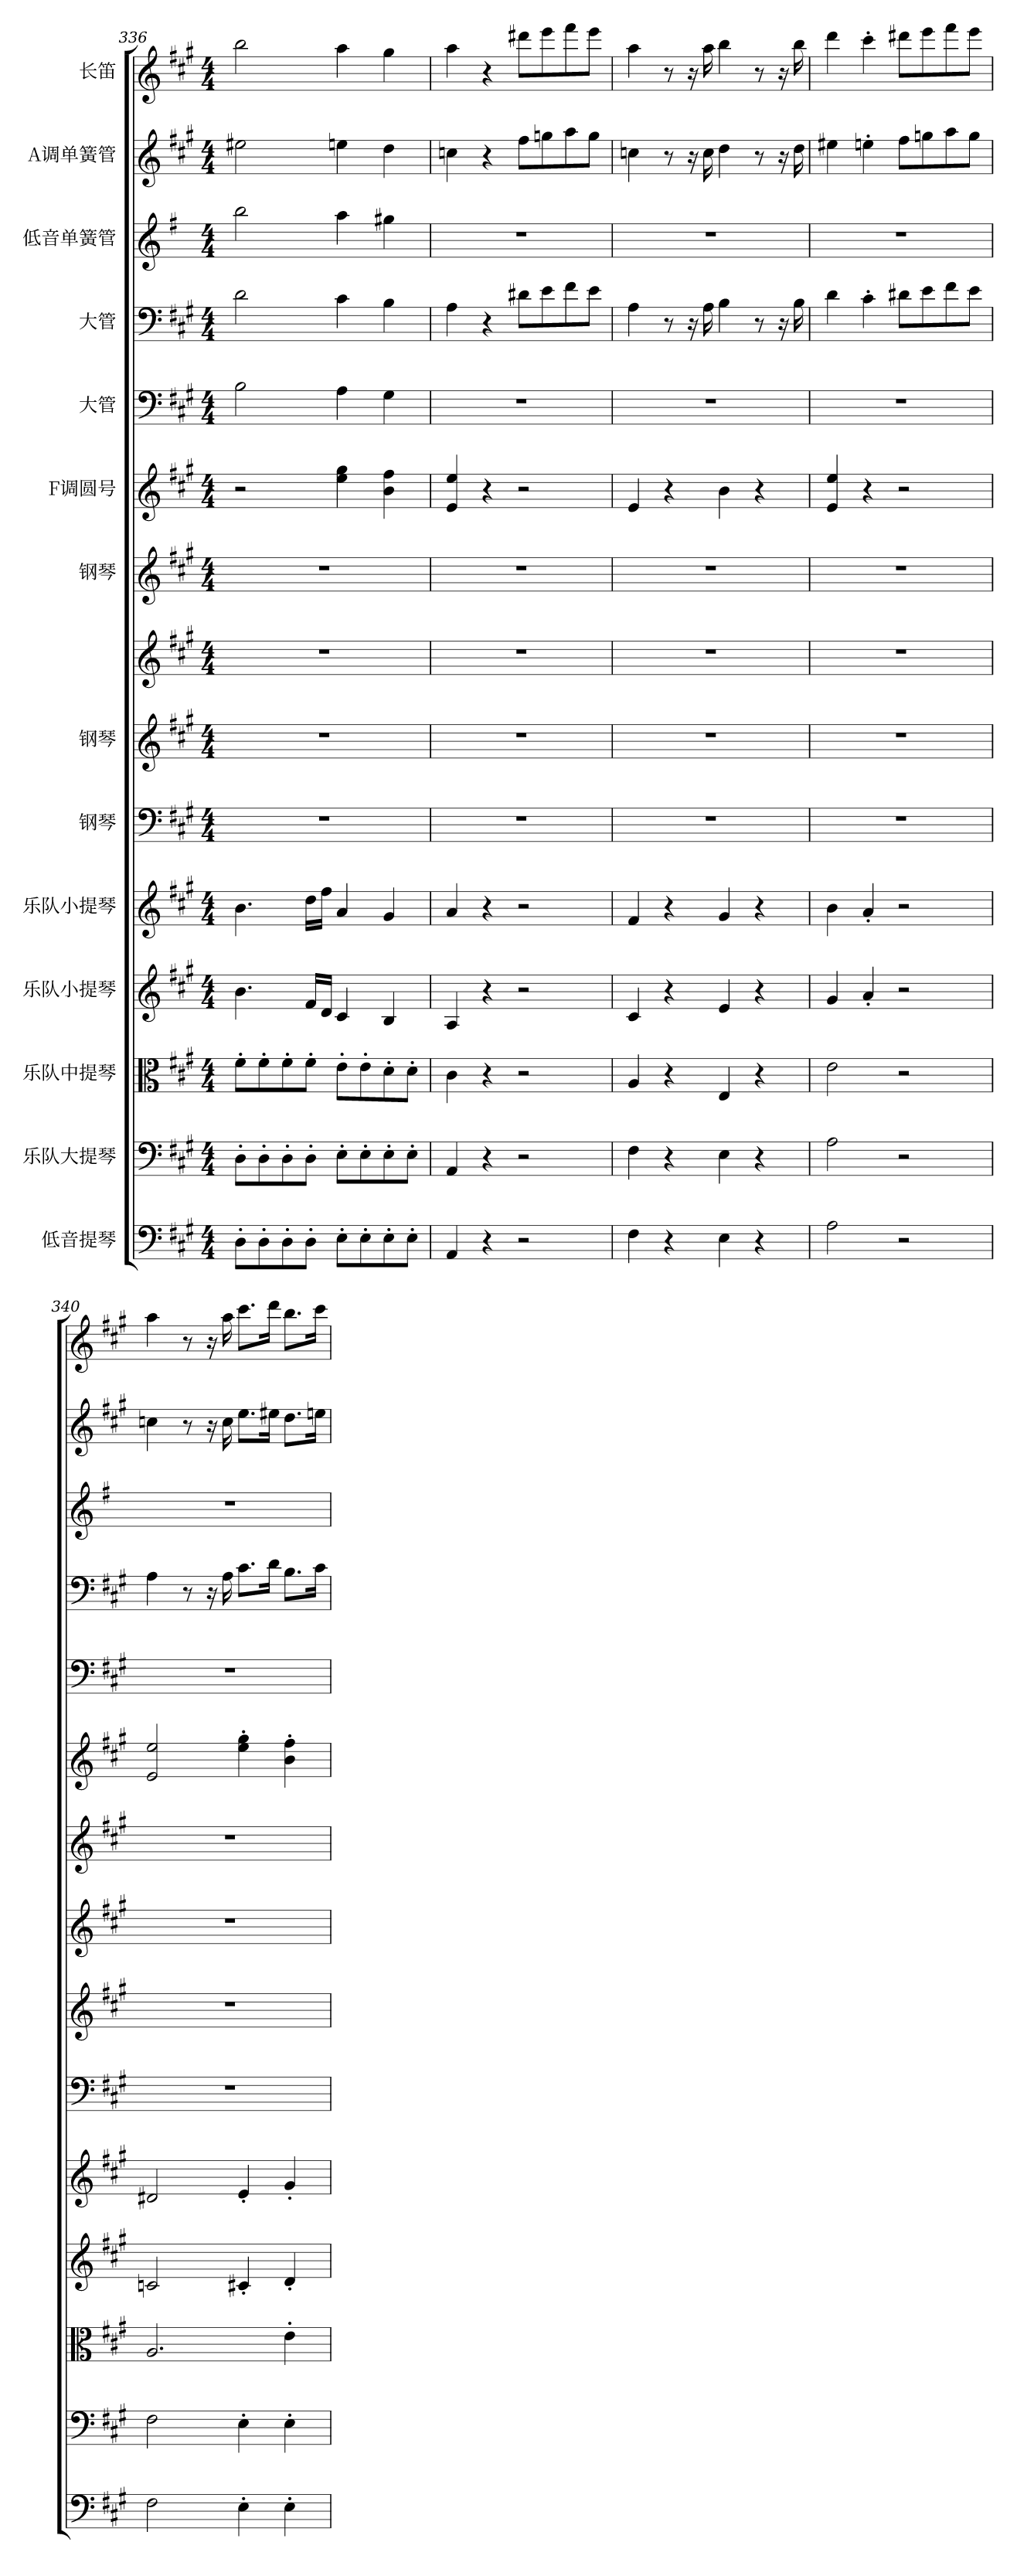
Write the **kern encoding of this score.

**kern	**kern	**kern	**kern	**kern	**kern	**kern	**kern	**kern	**kern	**kern	**kern	**kern	**kern	**kern
*part14	*part13	*part12	*part11	*part10	*part9	*part8	*part8	*part7	*part6	*part5	*part4	*part3	*part2	*part1
*staff15	*staff14	*staff13	*staff12	*staff11	*staff10	*staff9	*staff8	*staff7	*staff6	*staff5	*staff4	*staff3	*staff2	*staff1
*I"低音提琴	*I"乐队大提琴	*I"乐队中提琴	*I"乐队小提琴	*I"乐队小提琴	*I"钢琴	*I"钢琴	*	*I"钢琴	*I"F调圆号	*I"大管	*I"大管	*I"低音单簧管	*I"A调单簧管	*I"长笛
*clefF4	*clefF4	*clefC3	*clefG2	*clefG2	*clefF4	*clefG2	*clefG2	*clefG2	*clefG2	*clefF4	*clefF4	*clefG2	*clefG2	*clefG2
*ITrd7c12	*	*	*	*	*	*	*	*	*ITrd4c7	*	*	*ITrd8c14	*ITrd2c3	*
*k[f#c#g#]	*k[f#c#g#]	*k[f#c#g#]	*k[f#c#g#]	*k[f#c#g#]	*k[f#c#g#]	*k[f#c#g#]	*k[f#c#g#]	*k[f#c#g#]	*k[f#c#]	*k[f#c#g#]	*k[f#c#g#]	*k[f#]	*k[f#c#g#d#a#e#]	*k[f#c#g#]
*M4/4	*M4/4	*M4/4	*M4/4	*M4/4	*M4/4	*M4/4	*M4/4	*M4/4	*M4/4	*M4/4	*M4/4	*M4/4	*M4/4	*M4/4
=336	=336	=336	=336	=336	=336	=336	=336	=336	=336	=336	=336	=336	=336	=336
8DD'\L	8D'\L	8f#'\L	4.b\	4.b\	1r	1r	1r	1r	2r	2B\	2d\	2b\	2cc##X\	2bb\
8DD'\	8D'\	8f#'\	.	.	.	.	.	.	.	.	.	.	.	.
8DD'\	8D'\	8f#'\	.	.	.	.	.	.	.	.	.	.	.	.
8DD'\J	8D'\J	8f#'\J	16f#/LL	16dd\LL	.	.	.	.	.	.	.	.	.	.
.	.	.	16d/JJ	16ff#\JJ	.	.	.	.	.	.	.	.	.	.
8EE'\L	8E'\L	8e'\L	4c#/	4a/	.	.	.	.	4a\ 4cc#\	4A\	4c#\	4a\	4cc#X\	4aa\
8EE'\	8E'\	8e'\	.	.	.	.	.	.	.	.	.	.	.	.
8EE'\	8E'\	8d'\	4B/	4g#/	.	.	.	.	4e\ 4b\	4G#\	4B\	4g#X\	4b\	4gg#\
8EE'\J	8E'\J	8d'\J	.	.	.	.	.	.	.	.	.	.	.	.
!!LO:PB:g=z
=337	=337	=337	=337	=337	=337	=337	=337	=337	=337	=337	=337	=337	=337	=337
*	*	*	*	*	*	*	*	*	*	*	*	*	*	*MM118
4AAA/	4AA/	4c#\	4A/	4a/	1r	1r	1r	1r	4A/ 4a/	1r	4A\	1r	4an\	4aa\
4r	4r	4r	4r	4r	.	.	.	.	4r	.	4r	.	4r	4r
2r	2r	2r	2r	2r	.	.	.	.	2r	.	8d#X\L	.	8dd#\L	8ddd#X\L
.	.	.	.	.	.	.	.	.	.	.	8e\	.	8een\	8eee\
.	.	.	.	.	.	.	.	.	.	.	8f#\	.	8ff#\	8fff#\
.	.	.	.	.	.	.	.	.	.	.	8e\J	.	8ee\J	8eee\J
=338	=338	=338	=338	=338	=338	=338	=338	=338	=338	=338	=338	=338	=338	=338
4FF#\	4F#\	4A/	4c#/	4f#/	1r	1r	1r	1r	4A/	1r	4A\	1r	4an\	4aa\
4r	4r	4r	4r	4r	.	.	.	.	4r	.	8r	.	8r	8r
.	.	.	.	.	.	.	.	.	.	.	16r	.	16r	16r
.	.	.	.	.	.	.	.	.	.	.	16A\	.	16a\	16aa\
4EE\	4E\	4E/	4e/	4g#/	.	.	.	.	4e\	.	4B\	.	4b\	4bb\
4r	4r	4r	4r	4r	.	.	.	.	4r	.	8r	.	8r	8r
.	.	.	.	.	.	.	.	.	.	.	16r	.	16r	16r
.	.	.	.	.	.	.	.	.	.	.	16B\	.	16b\	16bb\
=339	=339	=339	=339	=339	=339	=339	=339	=339	=339	=339	=339	=339	=339	=339
2AA\	2A\	2e\	4g#/	4b\	1r	1r	1r	1r	4A/ 4a/	1r	4d\	1r	4cc##X\	4ddd\
.	.	.	4a'/	4a'/	.	.	.	.	4r	.	4c#'\	.	4cc#X'\	4ccc#'\
2r	2r	2r	2r	2r	.	.	.	.	2r	.	8d#X\L	.	8dd#\L	8ddd#X\L
.	.	.	.	.	.	.	.	.	.	.	8e\	.	8een\	8eee\
.	.	.	.	.	.	.	.	.	.	.	8f#\	.	8ff#\	8fff#\
.	.	.	.	.	.	.	.	.	.	.	8e\J	.	8ee\J	8eee\J
=340	=340	=340	=340	=340	=340	=340	=340	=340	=340	=340	=340	=340	=340	=340
2FF#\	2F#\	2.A/	2cn/	2d#X/	1r	1r	1r	1r	2A/ 2a/	1r	4A\	1r	4an\	4aa\
.	.	.	.	.	.	.	.	.	.	.	8r	.	8r	8r
.	.	.	.	.	.	.	.	.	.	.	16r	.	16r	16r
.	.	.	.	.	.	.	.	.	.	.	16A\	.	16a\	16aa\
4EE'\	4E'\	.	4c#X'/	4e'/	.	.	.	.	4a\' 4cc#\'	.	8.c#\L	.	8.cc#\L	8.ccc#\L
.	.	.	.	.	.	.	.	.	.	.	16d\Jk	.	16cc##X\Jk	16ddd\Jk
4EE'\	4E'\	4e'\	4d'/	4g#'/	.	.	.	.	4e\' 4b\'	.	8.B\L	.	8.b\L	8.bb\L
.	.	.	.	.	.	.	.	.	.	.	16c#\Jk	.	16cc#X\Jk	16ccc#\Jk
=	=	=	=	=	=	=	=	=	=	=	=	=	=	=
*-	*-	*-	*-	*-	*-	*-	*-	*-	*-	*-	*-	*-	*-	*-
